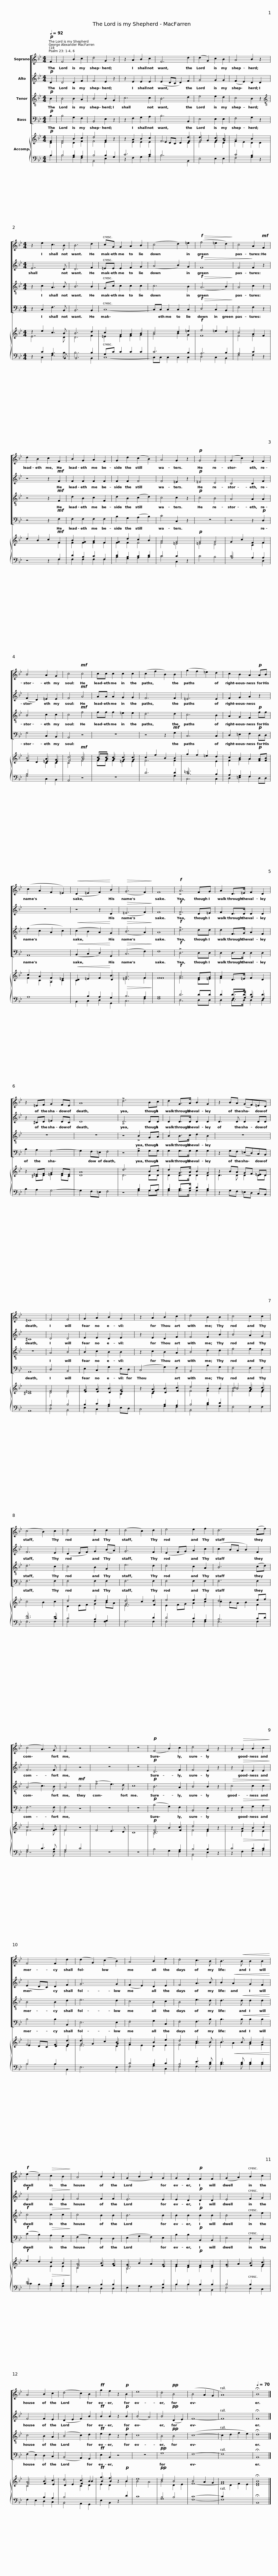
X:1
%%score [ 1 2 3 4 ] { ( 5 6 ) | ( 7 8 ) }
L:1/8
Q:1/4=92
M:4/4
I:linebreak $
K:Bb
V:1 treble
V:2 treble
V:3 treble-8
V:4 bass
V:5 treble
V:6 treble
V:7 bass
V:8 bass
V:1
!p! F2 | F4 B2 c2 | d4 G2 z2 | z2 A2 B2 c2 | F6 d2 | %5
 (d2 G2) c2 B2 | A4 B2 z2 |$[M:4/4] z2 e2 c3 B | B6 d2 | cG G2 A2 B2 | %10
 (c4 d2) =e2 |!f!!>(! (f4 =e2 d2)!>)! | c4 A2!mf! F2 |$ d2 B2 c2 F2 | B2 G2 A2 F2 | %15
 G2 d2 (c2 B2) | A4 G2 z2 |!p! G4 G4 | (G2 c2) F2 F2 |$ B4 A2 G2 | %20
 c4!mf! c4 | cc c2 c2 c2 | (c2 f2 B2) B2 | (g2 f2 =e2) d2 | c2 B2 A2!p! AB |$ %25
 (c2 A2 F2 =E2) |!<(! (D2 =E2 F2)!<)! B2 |!>(! (G6 F2)!>)! | F8 |!f! !>!A6 FG | %30
 A2 D>=E F2 D2 |$ z2 =EF G2 FE | A8 | !>!d6 Bc | d2 G>A B2 G2 |$ %35
 z2 BA (GF)=ED | =E8 | F4 F4 | G2 A2 B2 G2 | z2 A2 B2 c2 | %40
 d4 B2 B2 |$ c4 c2 c2 | (c4 B2) c2 | d4 d2 d2 | (d4 c2) d2 | %45
 e4 e2 f2 | d6 (ef) |$ (c4 A3) G | F4 z4 | z8 | %50
 z8 |!p! (F4 B2) c2 | d4 G2 z2 | z2!>(! A2 B2 c2!>)! |$ F4 F2 d2 | %55
 (d2 G2) (c2 B2) | A4 B2 e2 | d4 c3 B | B3!<(! B B2 B2!<)! |!f! (e2 d2)!>(! c2 B2!>)! |$ %60
 A4 B2 A2 | (G2 B2 A2) G2 | G2 F2!p! F2 F2 | (G2 A2) B2 c2 | A4 B2 c2 | %65
 (d4 c2) B2 |$!ff! g2 f2 z2!p! B2 | e8 | d4!pp! B4 | (B4 A2 G2 | %70
[Q:1/4=87] A8)[Q:1/4=82][Q:1/4=77][Q:1/4=72] |[Q:1/4=70] !fermata!B8 |] %72
V:2
!p! D2 | D4 D2 F2 | F4 E2 z2 | z2 E2 E2 E2 | (E2 DC D2) F2 | %5
 G4 G2 G2 | (F2 E2) D2 D2 |$[M:4/4] E7 D | D6 F2 | =EE E2 F2 G2 | %10
 (A4 B2) G2 |!f!!>(! F8 | F4!>)! F2 z2 |$ z4 z2!mf! F2 | F2 F2 F2 F2 | %15
 F2 F2 F4 | F4 =E2 z2 |!p! =E4 D4 | C4 C2 F2 |$ (F2 D2) =E2 E2 | %20
 F4!mf! A4 | AA A2 G2 G2 | F6 F2 | =E6 E2 | F2 G2 A2 z2 |$ %25
 z8 | z4 z2 D2 |!>(! (=E6 F2)!>)! | F8 |!f! !>!F6 D=E | %30
 F2 D>D D2 D2 |$ z2 ^CD =E2 DC | D8 | !>!D6 DD | D2 D>D D2 D2 |$ %35
 D3 D D2 DD | ^C8 | D4 D4 | E2 E2 D2 E2 | z2 E2 D2 F2 | %40
 F4 F2 B2 |$ B4 A2 G2 | F6 E2 | (D2 EF) G2 (BA) | G6 F2 | %45
 (E2 FG) A2 c2 | (c2 BA B2) F2 |$ F7 F | F4 z4 | z8 | %50
 z8 |!p! D6 F2 | F4 E2 z2 | z2!>(! E2 E2 E2!>)! |$ (E2 DC) D2 F2 | %55
 G6 G2 | (F2 E2) D2 E2 | F4 A3 B | B2!<(! A2 G2 F2!<)! |!f! E4!>(! E2 E2!>)! |$ %60
 F4 F2 F2 | E6 E2 | E2 D2!p! D2 D2 | E4 F2 G2 | F4 F2 E2 | %65
 (D2 E2 F2) B2 |$!ff! B2 B2 z2!p! B2 | (B4 A4) | B4!pp! (D2 E2) | F8- | %70
 F8 | !fermata!F8 |] %72
V:3
!p! B2 | B4 B2 A2 | B4 B2 G2 | c6 c2 | B6 d2 | %5
 e4 e2 d2 | c4 B2 z2 |$[M:4/4][K:treble-8] z2 c2 A3 B | B6 B2 | Gc c2 c2 c2 | %10
 c6 B2 |!f!!>(! (A6 B2)!>)! | A4 c2 z2 |$ z4 z2!mf! F2 | d2 B2 c2 F2 | %15
 d2 B2 (c2 d2) | c4 c2 z2 |!p! c4 B4 | A4 A2 A2 |$ B4 c2 c2 | %20
 c4!mf! f4 | ff f2 =e2 e2 | d6 d2 | c6 B2 | A2 G2 F2!p! ff |$ %25
 (f2 c2 A2 c2) |!<(! (c2 B2 A2)!<)! G2 |!>(! (B6 A2)!>)! | A8 |!f! !>!d6 dd | %30
 d2 F>G A2 F2 |$ z8 | z8 | z4 !>!B2 GA | B2 B>c d2 B2 |$ %35
 z8 | z8 | A4 B4 | B2 c2 B2 B2 | z2 c2 B2 A2 | %40
 B4 d2 d2 |$ f4 f2 e2 | d6 c2 | c4 B2 G2 | e6 d2 | %45
 d4 c2 A2 | B6 (cd) |$ (A4 c3) B | A4!mf! c4 | (!>!f4 e3) d | %50
 c8 |!p! B6 A2 | B4 B2 z2 |!>(! c4 c2 c2!>)! |$ B4 B2 d2 | %55
 e6 d2 | c4 B2 c2 | B4 e3 d | d3!<(! d d2 d2!<)! |!f! c4!>(! c2 c2!>)! |$ %60
 c4 B2 B2 | B6 B2 | B2 B2!p! B2 B2 | B4 B2 e2 | c4 B2 A2 | %65
 (B4 c2) d2 |$!ff! e2 d2 z2!p! d2 | c8 | B4!pp! B4 | (c8- | %70
 c2 d2 f2 e2) | !fermata!d8 |] %72
V:4
!p! B,2 | B,4 G,2 F,2 | B,,4 E,2 z2 | z2 F,2 G,2 A,2 | B,6 B,,2 | %5
 E,4 E,2 E,2 | F,4 G,2 z2 |$[M:4/4] z2 C,2 F,3 B,, | B,,6 B,,2 | C,8- | %10
 C,C, C,2 C,2 C,2 |!f!!>(! D,4 C,2 B,,2!>)! | F,4 F,2 z2 |$ z4 z2!mf! F,2 | F,2 F,2 F,2 F,2 | %15
 B,2 G,2 (A,2 B,2) | C4 C,2 z2 | z8 | z4 z2!p! D,2 |$ G,4 C,2 B,,2 | %20
 A,,4 z4 | z8 | z4 z2!mf! G,2 | C,6 C,2 | D,2 =E,2 F,2!p! D,D, |$ %25
 A,,8 |!<(! (B,,2 C,2 D,2)!<)! G,,2 |!>(! (C,6 F,2)!>)! | F,8 |!f! !>!D,6 D,D, | %30
 D,2 D,>D, D,2 D,2 |$ B,2 A,2 G,4- | G,2 F,=E, F,4 | z4 !>!G,2 G,G, | G,2 G,>G, G,2 G,2 |$ %35
 z2 G,F, (=E,D,)C,B,, | A,,8 | D,4 B,,4 | E,2 C,2 G,2 E,D, | (C,4 G,2) F,2 | %40
 B,,4 B,2 G,2 |$ F,4 F,2 F,2 | F,6 F,2 | F,4 F,2 F,2 | F,6 F,2 | %45
 F,4 F,2 F,2 | F,6 F,2 |$ F,7 F, | F,4 z4 | z8 | %50
 z8 |!p! (B,4 G,2) F,2 | B,,4 E,2 z2 | z2!>(! F,2 G,2 A,2!>)! |$ B,4 B,2 B,,2 | %55
 E,6 E,2 | F,4 G,2 C,2 | F,4 F,3 B, | B,3!<(! B, B,2 B,2!<)! |!f! (C2 B,2)!>(! A,2 G,2!>)! |$ %60
 (F,2 E,2) D,2 D,2 | (E,2 G,2 F,2) E,2 | B,2 B,2!p! B,,2 B,,2 | E,4 D,2 C,2 | (F,2 E,2) D,2 C,2 | %65
 (B,,4 A,,2) G,,2 |$!ff! E,2 B,,2 z4 | z8 |!pp! G,8 | F,8- | %70
 F,8 | !fermata!B,,8 |] %72
V:5
!p! F2 | F4 B2 c2 | d4 G2 z2 | z2 A2 B2 c2 | F6 d2 | %5
 d2 G2 c2 B2 | A4 B2 x2 |$[M:4/4] z2 e2 c3 B | B6 d2 | c2 G2 A2 B2 | %10
 c4 d2 =e2 |!f! f4 =e2 d2 | c4 A2 F2 |$ d2 B2 c2!mf! F2 | B2 [FG]2 A2 F2 | %15
 [FG]2 d2 c2 B2 | A4 G4 |!p! G4 G4 | G2 c2 F2 F2 |$ B4 A2 G2 | %20
 c4!mf! c4 | cc c2 c2 c2 | c2 f2 B2 B2 | g2 f2 =e2 d2 | c2 B2 A2!p! [FA][FB] |$ %25
 c2 A2 F2 =E2 |!<(! [CD]2 =E2 F2!<)! B2 |!>(! G6 F2!>)! | F8 |!f! A6 FG | %30
 A2 D>=E F2 D2 |$ z2 =EF G2 FE | A8 | d6 Bc | d2 G>A B2 G2 |$ %35
 z2 BA GF [D=E]D | =E8 | F4 F4 | G2 A2 B2 G2 | z2 A2 B2 c2 | %40
 d4 B2 B2 |$ [Bc]4 c2 c2 | c4 B2 c2 | d4 d2 d2 | d4 c2 d2 | %45
 e4 e2 f2 | d6 ef |$ c4 A3 [FG] | F4 z4 | x8 | %50
 x8 |!p! F4 B2 c2 | d4 G2 z2 | z2!>(! A2 B2 c2!>)! |$ F4 F2 d2 | %55
 d2 G2 c2 B2 | A4 B2 e2 | d4 c3 B | B3 B B2 B2 |!f! e2 d2!>(! c2 B2!>)! |$ %60
 A4 B2 A2 | G2 B2 A2 G2 | G2 F2!p! F2 F2 | G2 A2 B2 c2 | A4 B2 c2 | %65
 d4 c2 B2 |$!ff! g2 f2 z2!p! B2 | e8 |!pp! d4 B4 | B4 A2 G2 | %70
 A8 | !fermata!B8 |] %72
V:6
 D2 | D4 D2 F2 | F4 E2 z2 | z2 E2 E2 E2 | E2 DC D2 F2 | %5
 G4 G2 G2 | F2 E2 D2 D2 |$[M:4/4] E7 D | D6 F2 | =E2 E2 F2 G2 | %10
 A4 B2 G2 | F8 | F4 F4 |$ x4 x2 F2 | F2 F2 F2 F2 | %15
 F2 F2 F4 | F4 =E4 | =E4 D4 |[I:staff +1] C4[I:staff -1] C2 F2 |$ F2 D2 =E2 E2 | %20
 F4 A4 | AA A2 G2 G2 | F6 F2 |[I:staff +1] =E6[I:staff -1] E2 | F2 G2 A2 x2 |$ %25
 x8 | x4 x2 D2 | =E6 F2 | F8 | F6 D=E | %30
 F2[I:staff +1] D>D D2 D2 |$[I:staff -1] z2 ^CD =E2 DC | D8 | D6 DD | D2 D>D D2 D2 |$ %35
 D3 D D2 DD | ^C8 | D4 D4 | E2 E2 D2 E2 | z2 E2 D2 F2 | %40
 F4 F2 B2 |$ B4 A2 G2 |[I:staff +1] F6 E2 |[I:staff -1] D2 EF G2 BA | G6 F2 | %45
 E2 FG A2 c2 | c2 BA B2 F2 |$ F7 F | F4 z4 | x8 | %50
 x8 | D6 F2 | F4 E2 z2 | z2 E2 E2 E2 |$ E2 DC D2 F2 | %55
 G6 G2 | F2 E2 D2 E2 | F4 A3 B | B2!<(! A2 G2 F2!<)! |[I:staff +1] E4[I:staff -1] E2 E2 |$ %60
 F4 F2 F2 | E6 E2 | E2 D2 D2 D2 | E4 F2 G2 | F4 F2 E2 | %65
 D2 E2 F2 B2 |$ B2 B2 z2 B2 | B4 A4 | B4 D2 E2 | F8- | %70
 F8 | F8 |] %72
V:7
 B,2 | B,4 B,2 A,2 | B,4 B,2 G,2 | C6 C2 | B,6[I:staff -1] D2 | %5
 E4 E2 D2 |[I:staff +1] C4 B,2 z2 |$[M:4/4] z2 C2 A,3 B,, | B,,6 B,2 | G,C C2 C2 C2 | %10
 C6 B,2 | A,6 B,2 | A,4 C2 z2 |$ z4 z2 F,2 | D2 B,2 C2 F,2 | %15
 D2 B,2 C2 D2 | C4 C2 z2 | C4 B,4 | A,4 A,2 A,2 |$ B,4[I:staff -1] C2 C2 | %20
 C4 F4 | FF F2 =E2 E2 |[I:staff +1] D6 D2 | C6 B,2 | A,2 G,2 F,2 x2 |$ %25
[I:staff -1] F2 C2 A,2 C2 | C2[I:staff +1] B,2 A,2 G,2 | B,6 A,2 | A,8 | D6 DD | %30
 D2 F,>G, A,2 F,2 |$ x8 | x8 | z4 B,2 G,A, | B,2 B,>C D2 B,2 |$ %35
 x8 | x8 | A,4 B,4 | B,2 C2 B,2[I:staff -1] B,2 |[I:staff +1] x2[I:staff -1] C2[I:staff +1] B,2 A,2 | %40
 B,4 D2 D2 |$[I:staff -1] F4 F2 E2 |[I:staff +1] D6 C2 | C4 B,2 G,2 |[I:staff -1] E6[I:staff +1] D2 | %45
 D4 C2 A,2 | B,6 CD |$ A,4 C3 B, | A,4 C4 |[I:staff -1] F4 E3 D | %50
 C8 | B,6[I:staff +1] A,2 | B,4 B,2 z2 | C4 C2 C2 |$ B,4 B,2[I:staff -1] D2 | %55
 E6 D2 |[I:staff +1] C4 B,2 C2 | B,4 E3 D | D3 D D2 D2 | C4 C2 C2 |$ %60
[I:staff -1] C4[I:staff +1] B,2 B,2 |[I:staff -1] B,6[I:staff +1] B,2 | B,2 B,2 B,2 B,2 | B,4 B,2[I:staff -1] E2 | C4[I:staff +1] B,2 A,2 | %65
 B,4[I:staff -1] C2 D2 |$ E2 D2[I:staff +1] z2 D2 | C8 | B,4 B,4 | C8- | %70
 C2[I:staff -1] D2 F2 E2 | D8 |] %72
V:8
 B,2 | B,4 G,2 F,2 | B,,4 E,2 x2 | z2 F,2 G,2 A,2 | B,6 B,,2 | %5
 E,4 E,2 E,2 | F,4 G,2 z2 |$[M:4/4] z2 C,2 F,3 B, | B,6 B,,2 | C,8- | %10
 C,C, C,2 C,2 C,2 | D,4 C,2 B,,2 | F,4 F,2 z2 |$ z4 z2 F,2 | F,2 F,2 F,2 F,2 | %15
 B,2 G,2 A,2 B,2 | C4 C,2 z2 | x8 | x4 x2 D,2 |$ G,4 C,2 B,,2 | %20
 A,,4 z4 | z8 | x4 x2 G,2 | C,6 C,2 | D,2 =E,2 F,2 D,D, |$ %25
 A,8 | B,,2 C,2 D,2 G,,2 | C,6 F,2 | F,8 | D,6 D,D, | %30
 D,2 D,>D, D,2 D,2 |$ B,2 A,2 G,4- | G,2 F,=E, F,4 | z4 G,2 G,[G,A,] | G,2 G,>G, G,2 G,2 |$ %35
 z2 G,F, =E,D, C,B,, | A,,8 | D,4 B,,4 | E,2 C,2 G,2 E,D, | C,4 G,2 F,2 | %40
 B,,4 B,2 G,2 |$ F,4 F,2 F,2 | F,6 F,2 | F,4 F,2 [F,G,]2 | F,6 F,2 | %45
 F,4 F,2 F,2 | F,6 F,2 |$ F,7 F, | F,4 x4 | z8 | %50
 z8 | B,4 G,2 F,2 | B,,4 E,2 z2 | z2 F,2 G,2 A,2 |$ B,4 B,2 B,,2 | %55
 E,6 E,2 | F,4 G,2 C,2 | F,4 F,3 B, | B,3 B, B,2 B,2 | C2 B,2 A,2 G,2 |$ %60
 F,2 E,2 D,2 D,2 | E,2 G,2 F,2 E,2 | B,2 B,2 B,,2 B,,2 | E,4 D,2 C,2 | F,2 E,2 D,2 C,2 | %65
 B,,4 A,,2 G,,2 |$ E,2 B,,2 x4 | x8 | G,8 | F,8- | %70
 F,8 | !fermata!B,,8 |] %72
